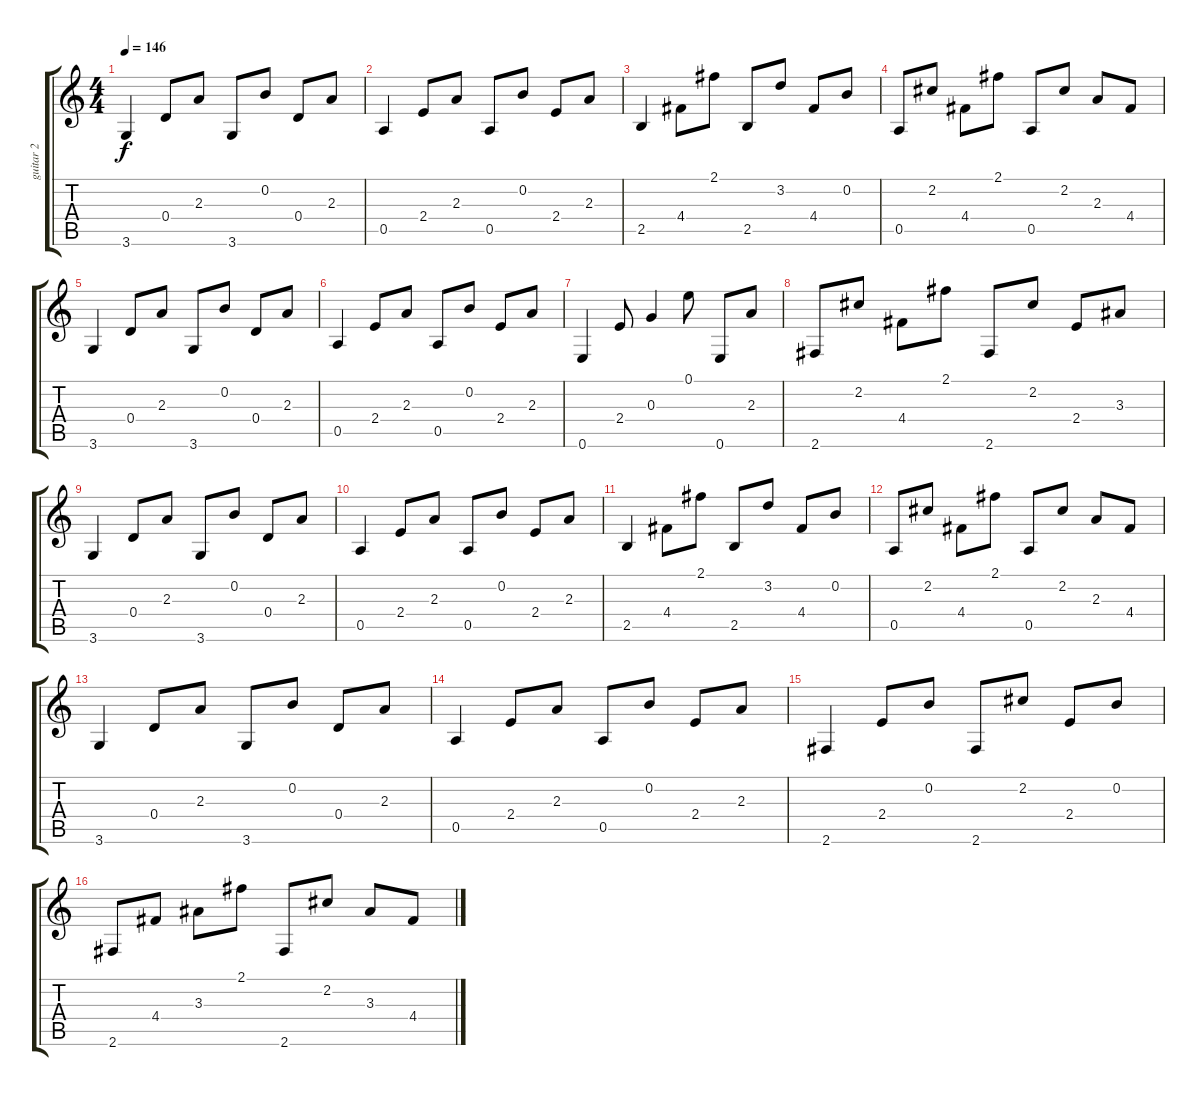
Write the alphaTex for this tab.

\track ("guitar 2" "guitar 2") {instrument acousticguitarnylon}
\staff {score tabs}
\tuning (E4 B3 G3 D3 A2 E2) {hide}
\ts (4 4)
\tempo 146
\clef g2
\ks c
3.6.4{dy f} 0.4.8 2.3.8 3.6.8 0.2.8 0.4.8 2.3.8 |
0.5.4 2.4.8 2.3.8 0.5.8 0.2.8 2.4.8 2.3.8 |
2.5.4 4.4.8 2.1.8 2.5.8 3.2.8 4.4.8 0.2.8 |
0.5.8 2.2.8 4.4.8 2.1.8 0.5.8 2.2.8 2.3.8 4.4.8 |
3.6.4 0.4.8 2.3.8 3.6.8 0.2.8 0.4.8 2.3.8 |
0.5.4 2.4.8 2.3.8 0.5.8 0.2.8 2.4.8 2.3.8 |
0.6.4 2.4.8 0.3.4 0.1.8 0.6.8 2.3.8 |
2.6.8 2.2.8 4.4.8 2.1.8 2.6.8 2.2.8 2.4.8 3.3.8 |
3.6.4 0.4.8 2.3.8 3.6.8 0.2.8 0.4.8 2.3.8 |
0.5.4 2.4.8 2.3.8 0.5.8 0.2.8 2.4.8 2.3.8 |
2.5.4 4.4.8 2.1.8 2.5.8 3.2.8 4.4.8 0.2.8 |
0.5.8 2.2.8 4.4.8 2.1.8 0.5.8 2.2.8 2.3.8 4.4.8 |
3.6.4 0.4.8 2.3.8 3.6.8 0.2.8 0.4.8 2.3.8 |
0.5.4 2.4.8 2.3.8 0.5.8 0.2.8 2.4.8 2.3.8 |
2.6.4 2.4.8 0.2.8 2.6.8 2.2.8 2.4.8 0.2.8 |
2.6.8 4.4.8 3.3.8 2.1.8 2.6.8 2.2.8 3.3.8 4.4.8
